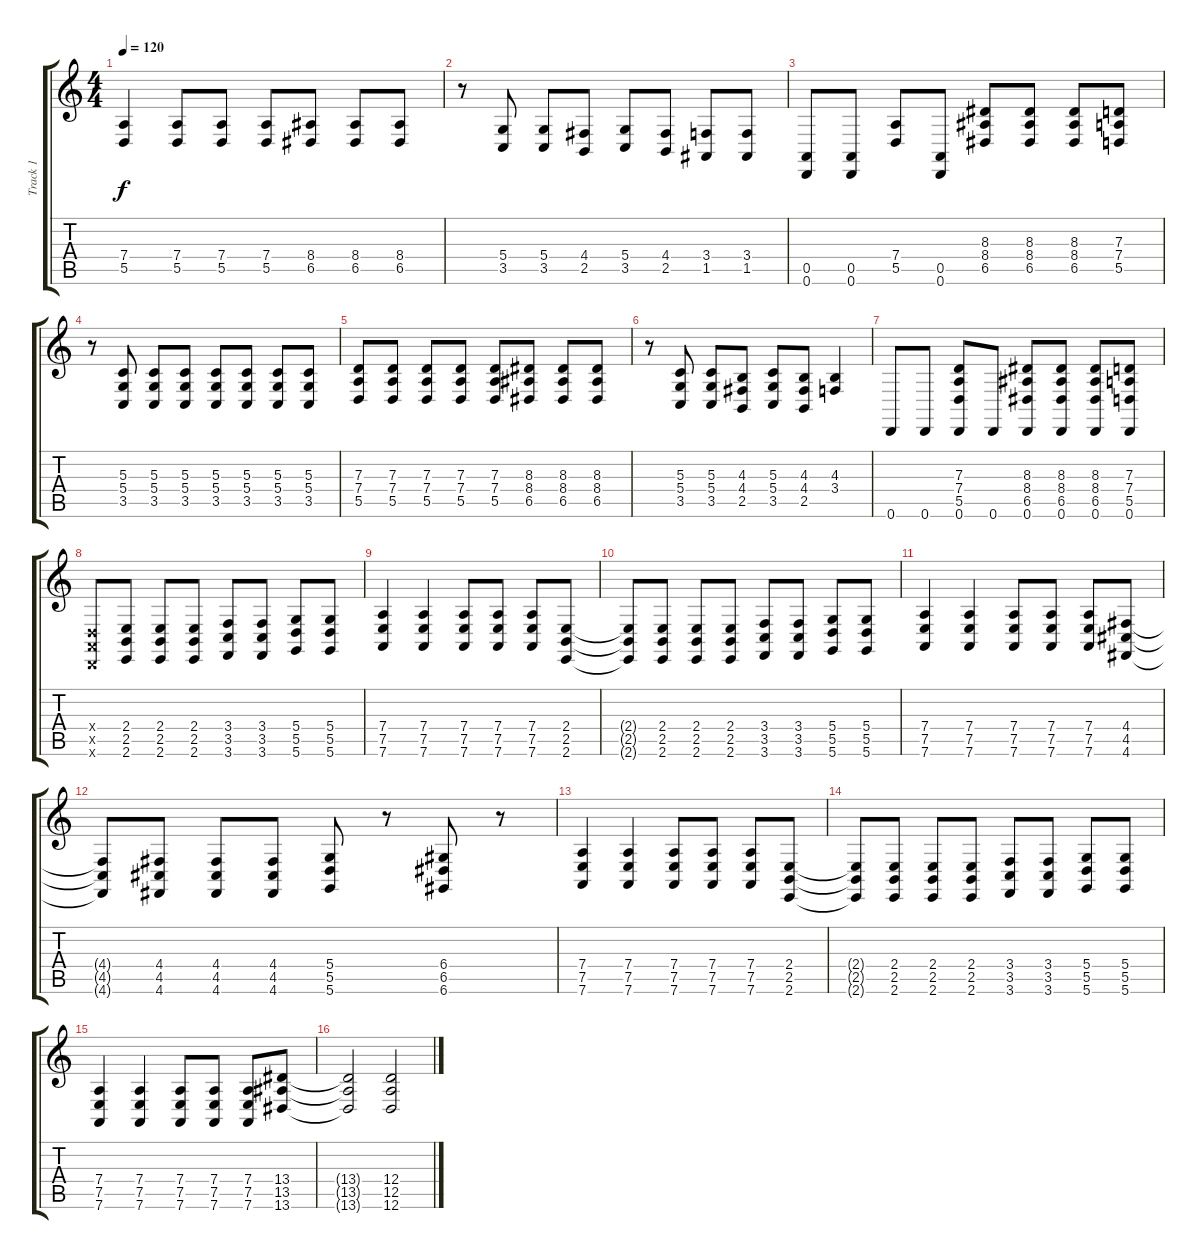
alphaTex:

\track ("Track 1" "Track 1") {instrument lead2sawtooth}
\staff {score tabs}
\tuning (E4 B3 G3 D3 A2 D2) {hide}
\ts (4 4)
\tempo 120
\clef g2
\ks c
(7.4 5.5).4{dy f instrument lead2sawtooth} (7.4 5.5).8 (7.4 5.5).8 (7.4 5.5).8 (8.4 6.5).8 (8.4 6.5).8 (8.4 6.5).8 |
r.8 (5.4 3.5).8 (5.4 3.5).8 (4.4 2.5).8 (5.4 3.5).8 (4.4 2.5).8 (3.4 1.5).8 (3.4 1.5).8 |
(0.5 0.6).8 (0.5 0.6).8 (7.4 5.5).8 (0.5 0.6).8 (8.3 8.4 6.5).8 (8.3 8.4 6.5).8 (8.3 8.4 6.5).8 (7.3 7.4 5.5).8 |
r.8 (5.3 5.4 3.5).8 (5.3 5.4 3.5).8 (5.3 5.4 3.5).8 (5.3 5.4 3.5).8 (5.3 5.4 3.5).8 (5.3 5.4 3.5).8 (5.3 5.4 3.5).8 |
(7.3 7.4 5.5).8 (7.3 7.4 5.5).8 (7.3 7.4 5.5).8 (7.3 7.4 5.5).8 (7.3 7.4 5.5).8 (8.3 8.4 6.5).8 (8.3 8.4 6.5).8 (8.3 8.4 6.5).8 |
r.8 (5.3 5.4 3.5).8 (5.3 5.4 3.5).8 (4.3 4.4 2.5).8 (5.3 5.4 3.5).8 (4.3 4.4 2.5).8 (4.3 3.4).4 |
0.6.8 0.6.8 (7.3 7.4 5.5 0.6).8 0.6.8 (8.3 8.4 6.5 0.6).8 (8.3 8.4 6.5 0.6).8 (8.3 8.4 6.5 0.6).8 (7.3 7.4 5.5 0.6).8 |
(0.4{x} 0.5{x} 0.6{x}).8 (2.4 2.5 2.6).8 (2.4 2.5 2.6).8 (2.4 2.5 2.6).8 (3.4 3.5 3.6).8 (3.4 3.5 3.6).8 (5.4 5.5 5.6).8 (5.4 5.5 5.6).8 |
(7.4 7.5 7.6).4 (7.4 7.5 7.6).4 (7.4 7.5 7.6).8 (7.4 7.5 7.6).8 (7.4 7.5 7.6).8 (2.4 2.5 2.6).8 |
(2.4{t} 2.5{t} 2.6{t}).8 (2.4 2.5 2.6).8 (2.4 2.5 2.6).8 (2.4 2.5 2.6).8 (3.4 3.5 3.6).8 (3.4 3.5 3.6).8 (5.4 5.5 5.6).8 (5.4 5.5 5.6).8 |
(7.4 7.5 7.6).4 (7.4 7.5 7.6).4 (7.4 7.5 7.6).8 (7.4 7.5 7.6).8 (7.4 7.5 7.6).8 (4.4 4.5 4.6).8 |
(4.4{t} 4.5{t} 4.6{t}).8 (4.4 4.5 4.6).8 (4.4 4.5 4.6).8 (4.4 4.5 4.6).8 (5.4 5.5 5.6).8 r.8 (6.4 6.5 6.6).8 r.8 |
(7.4 7.5 7.6).4 (7.4 7.5 7.6).4 (7.4 7.5 7.6).8 (7.4 7.5 7.6).8 (7.4 7.5 7.6).8 (2.4 2.5 2.6).8 |
(2.4{t} 2.5{t} 2.6{t}).8 (2.4 2.5 2.6).8 (2.4 2.5 2.6).8 (2.4 2.5 2.6).8 (3.4 3.5 3.6).8 (3.4 3.5 3.6).8 (5.4 5.5 5.6).8 (5.4 5.5 5.6).8 |
(7.4 7.5 7.6).4 (7.4 7.5 7.6).4 (7.4 7.5 7.6).8 (7.4 7.5 7.6).8 (7.4 7.5 7.6).8 (13.4 13.5 13.6).8 |
(13.4{t} 13.5{t} 13.6{t}).2 (12.4 12.5 12.6).2
